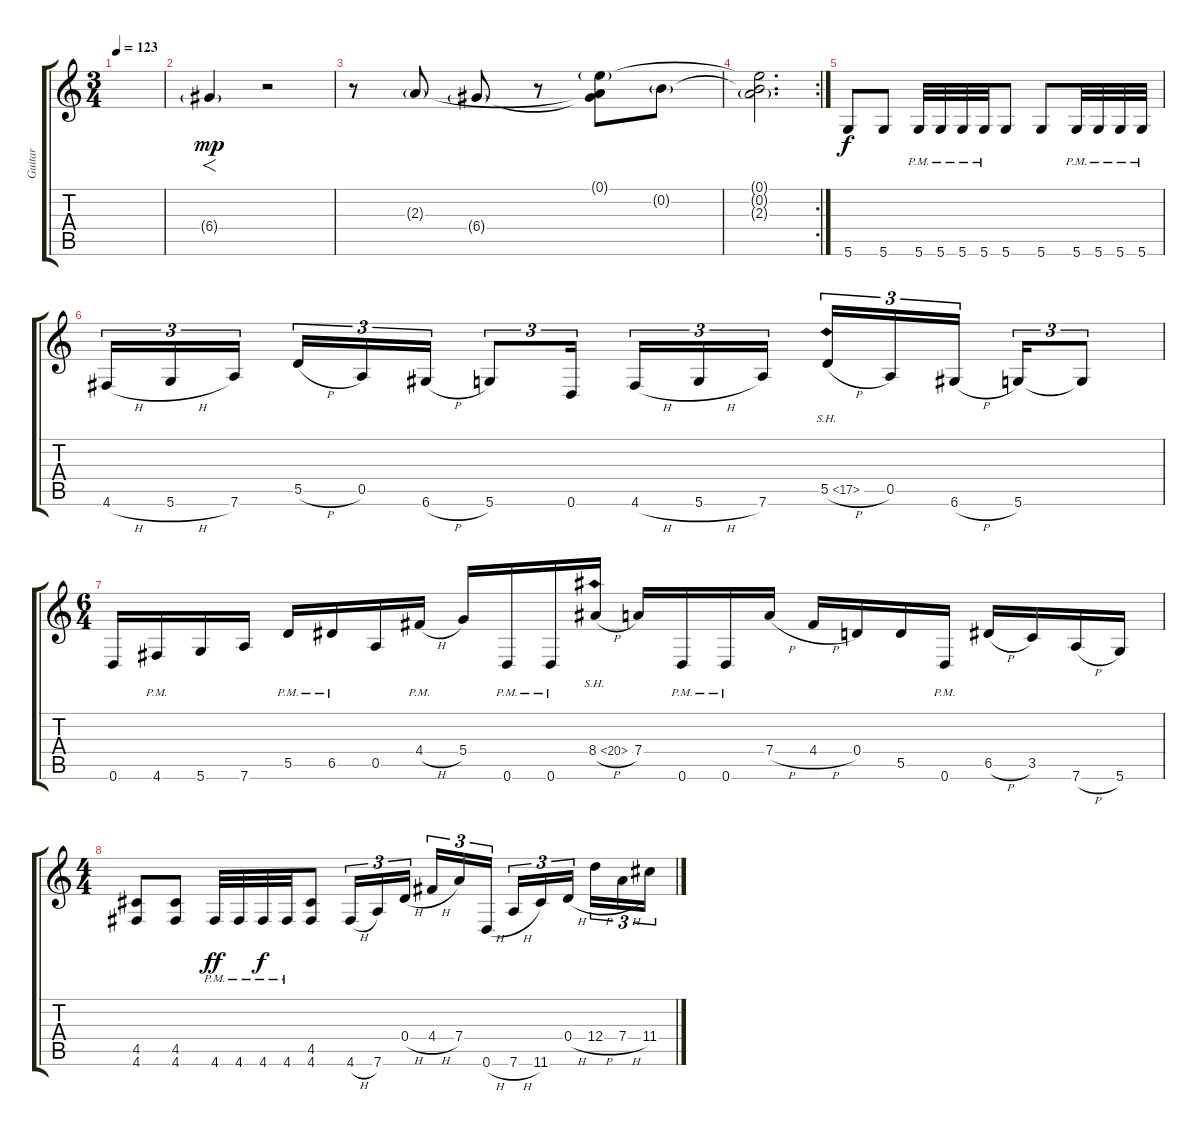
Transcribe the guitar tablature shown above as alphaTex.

\track ("Guitar" "Guitar") {instrument distortionguitar}
\staff {score tabs}
\tuning (E4 B3 G3 D3 A2 D2) {hide}
\ts (3 4)
\tempo 123
\clef g2
\ks c
|
6.4{g}.4{f dy mp} r.2 |
r.8 2.3{g}.8 6.4{g}.8 r.8 (0.1{g} 2.3{t} 6.4{t}).8 0.2{g}.8 |
\rc 2
(0.1{t} 0.2{t} 2.3{g}).2{d} |
5.6.8{dy f} 5.6.8 5.6{pm}.32 5.6{pm}.32 5.6{pm}.32 5.6{pm}.32 5.6.8 5.6.8 5.6{pm}.32 5.6{pm}.32 5.6{pm}.32 5.6{pm}.32 |
4.6{h}.16{tu (3 2)} 5.6{h}.16{tu (3 2)} 7.6.16{tu (3 2) beam splitsecondary} 5.5{h}.16{tu (3 2)} 0.5.16{tu (3 2)} 6.6{h}.16{tu (3 2)} 5.6.8{tu (3 2)} 0.6.16{tu (3 2) beam splitsecondary} 4.6{h}.16{tu (3 2)} 5.6{h}.16{tu (3 2)} 7.6.16{tu (3 2)} 5.5{sh 12 h}.16{tu (3 2)} 0.5.16{tu (3 2)} 6.6{h}.16{tu (3 2) beam splitsecondary} 5.6.16{tu (3 2)} 5.6{t}.8{tu (3 2)} |
\ts (6 4)
0.6.16 4.6{pm}.16 5.6.16 7.6.16 5.5{pm}.16 6.5{pm}.16 0.5.16 4.4{h pm}.16 5.4.16 0.6{pm}.16 0.6{pm}.16 8.4{sh 12 h}.16 7.4.16 0.6{pm}.16 0.6{pm}.16 7.4{h}.16 4.4{h}.16 0.4.16 5.5.16 0.6{pm}.16 6.5{h}.16 3.5.16 7.6{h}.16 5.6.16 |
\ts (4 4)
(4.5 4.6).8 (4.5 4.6).8 4.6{pm}.32{dy ff} 4.6{pm}.32 4.6{pm}.32{dy f} 4.6{pm}.32 (4.5 4.6).8 4.6{h}.16{tu (3 2)} 7.6.16{tu (3 2)} 0.4{h}.16{tu (3 2) beam splitsecondary} 4.4{h}.16{tu (3 2)} 7.4.16{tu (3 2)} 0.6{h}.16{tu (3 2)} 7.6{h}.16{tu (3 2)} 11.6.16{tu (3 2)} 0.4{h}.16{tu (3 2) beam splitsecondary} 12.4{h}.16{tu (3 2)} 7.4{h}.16{tu (3 2)} 11.4.16{tu (3 2)}
